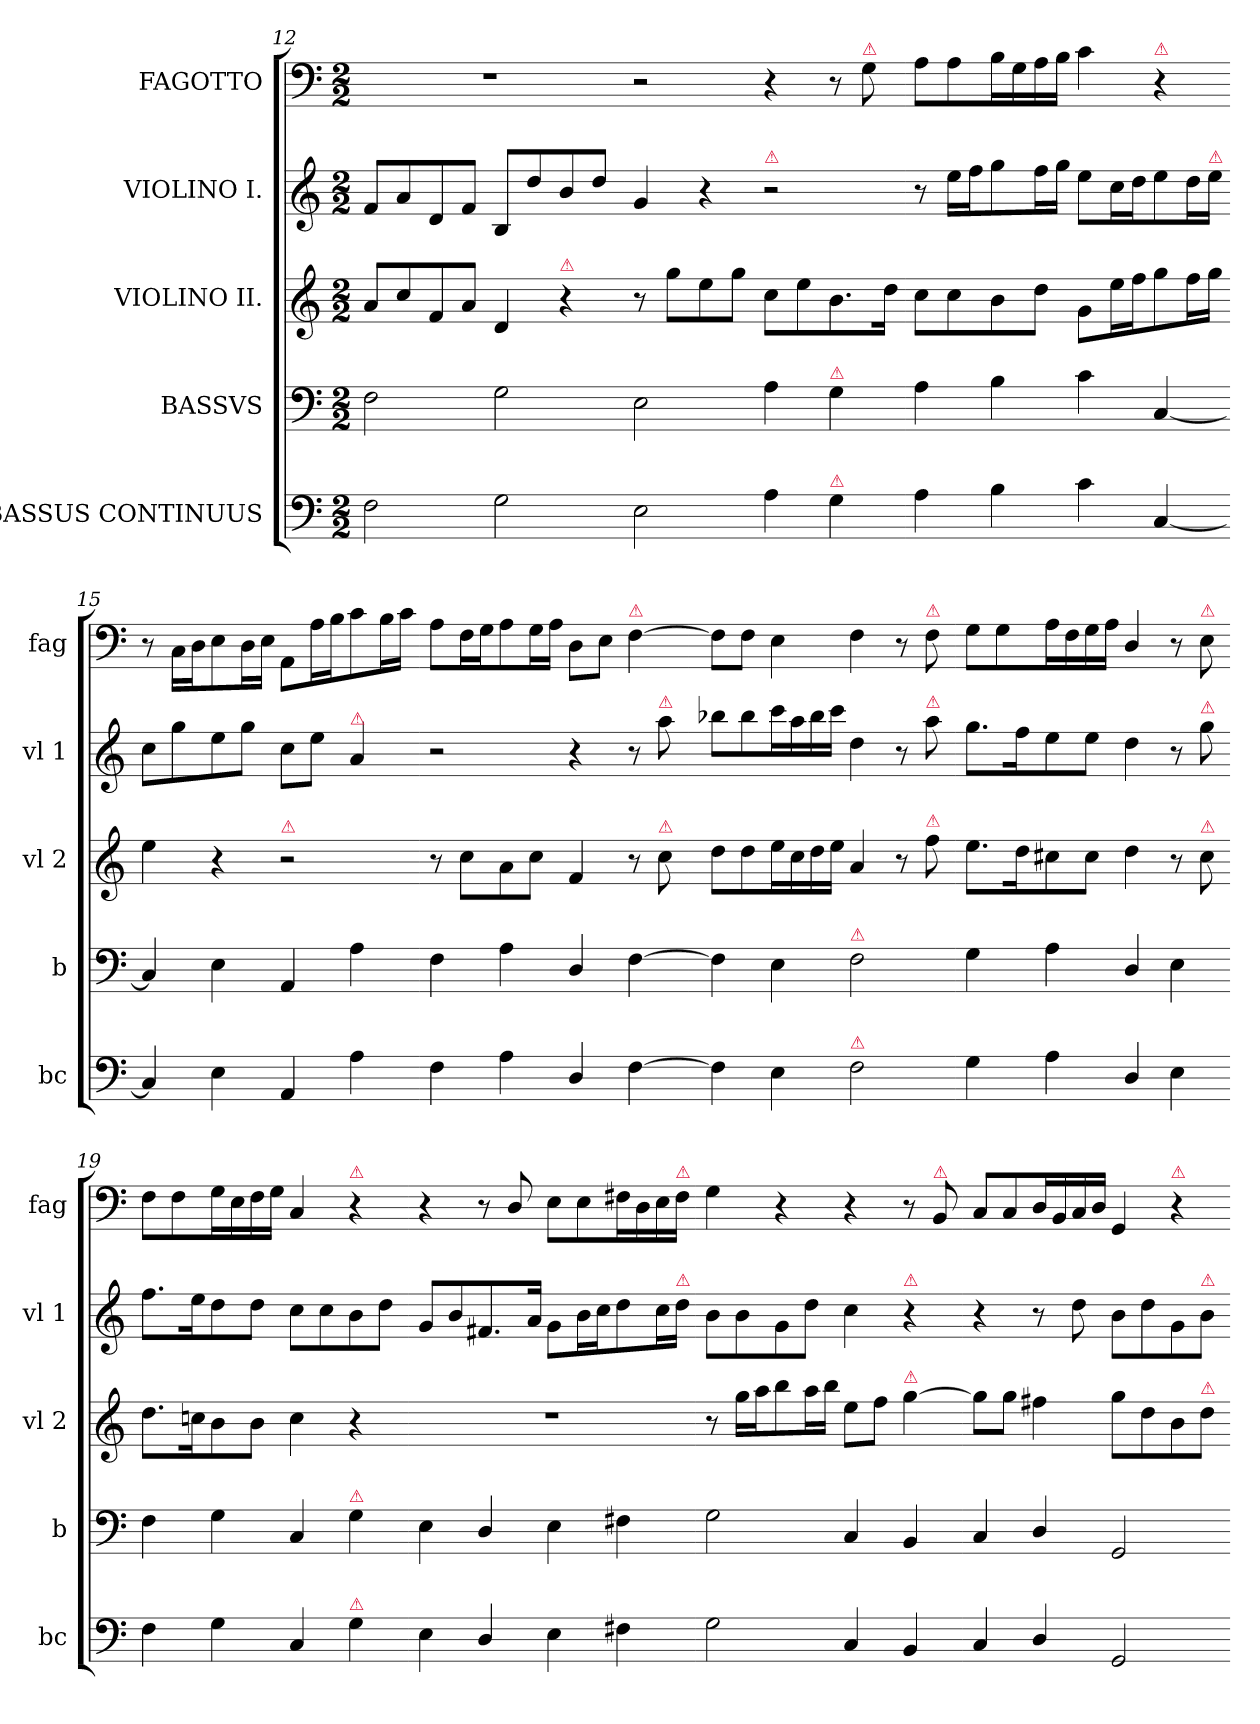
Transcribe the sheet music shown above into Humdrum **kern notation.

**kern	**kern	**kern	**kern	**kern
*part5	*part4	*part3	*part2	*part1
*staff5	*staff4	*staff3	*staff2	*staff1
*I"BASSUS CONTINUUS	*I"BASSVS	*I"VIOLINO II.	*I"VIOLINO I.	*I"FAGOTTO
*I'bc	*I'b	*I'vl 2	*I'vl 1	*I'fag
*clefF4	*clefF4	*clefG2	*clefG2	*clefF4
*k[]	*k[]	*k[]	*k[]	*k[]
*C:	*C:	*C:	*C:	*C:
*M2/2	*M2/2	*M2/2	*M2/2	*M2/2
=12	=12	=12	=12	=12
2F\	2F\	8a/L	8f/L	1r
.	.	8cc/	8a/	.
.	.	8f/	8d/	.
.	.	8a/J	8f/J	.
2G\	2G\	4d/	8B/L	.
.	.	.	8dd/	.
!	!	!LO:TX:a:color=crimson:t=⚠	!	!
.	.	4r	8b/	.
.	.	.	8dd/J	.
=13-	=13-	=13-	=13-	=13-
2E\	2E\	8r	4g/	2r
.	.	8gg\L	.	.
.	.	8ee\	4r	.
.	.	8gg\J	.	.
!	!	!	!LO:TX:a:color=crimson:t=⚠	!
4A\	4A\	8cc\L	2r	4r
.	.	8ee\	.	.
!	!LO:TX:a:color=crimson:t=⚠	!	!	!
!LO:TX:a:color=crimson:t=⚠	!	!	!	!
4G\	4G\	8.b\	.	8r
!	!	!	!	!LO:TX:a:color=crimson:t=⚠
.	.	.	.	8G\
.	.	16dd\Jk	.	.
=14-	=14-	=14-	=14-	=14-
4A\	4A\	8cc\L	8r	8A\L
.	.	8cc\	16ee\LL	8A\
.	.	.	16ff\J	.
4B\	4B\	8b\	8gg\	16B\L
.	.	.	.	16G\
.	.	8dd\J	16ff\L	16A\
.	.	.	16gg\JJ	16B\JJ
4c\	4c\	8g\L	8ee\L	4c\
.	.	16ee\L	16cc\L	.
.	.	16ff\J	16dd\J	.
!	!	!	!	!LO:TX:a:color=crimson:t=⚠
[4C/	[4C/	8gg\	8ee\	4r
.	.	16ff\L	16dd\L	.
!	!	!	!LO:TX:a:color=crimson:t=⚠	!
.	.	16gg\JJ	16ee\JJ	.
=15-	=15-	=15-	=15-	=15-
4C/]	4C/]	4ee\	8cc\L	8r
.	.	.	8gg\	16C\LL
.	.	.	.	16D\J
4E\	4E\	4r	8ee\	8E\
.	.	.	8gg\J	16D\L
.	.	.	.	16E\JJ
!	!	!LO:TX:a:color=crimson:t=⚠	!	!
4AA/	4AA/	2r	8cc\L	8AA\L
.	.	.	8ee\J	16A\L
.	.	.	.	16B\J
!	!	!	!LO:TX:a:color=crimson:t=⚠	!
4A\	4A\	.	4a/	8c\
.	.	.	.	16B\L
.	.	.	.	16c\JJ
=16-	=16-	=16-	=16-	=16-
4F\	4F\	8r	2r	8A\L
.	.	8cc\L	.	16F\L
.	.	.	.	16G\J
4A\	4A\	8a\	.	8A\
.	.	8cc\J	.	16G\L
.	.	.	.	16A\JJ
4D/	4D/	4f/	4r	8D\L
.	.	.	.	8E\J
!	!	!	!	!LO:TX:a:color=crimson:t=⚠
[4F\	[4F\	8r	8r	[4F\
!	!	!	!LO:TX:a:color=crimson:t=⚠	!
!	!	!LO:TX:a:color=crimson:t=⚠	!	!
.	.	8cc\	8aa\	.
=17-	=17-	=17-	=17-	=17-
4F\]	4F\]	8dd\L	8bb-X\L	8F\L]
.	.	8dd\	8bb-\	8F\J
4E\	4E\	16ee\L	16ccc\L	4E\
.	.	16cc\	16aa\	.
.	.	16dd\	16bb-\	.
.	.	16ee\JJ	16ccc\JJ	.
!	!LO:TX:a:color=crimson:t=⚠	!	!	!
!LO:TX:a:color=crimson:t=⚠	!	!	!	!
2F\	2F\	4a/	4dd\	4F\
.	.	8r	8r	8r
!	!	!	!	!LO:TX:a:color=crimson:t=⚠
!	!	!	!LO:TX:a:color=crimson:t=⚠	!
!	!	!LO:TX:a:color=crimson:t=⚠	!	!
.	.	8ff\	8aa\	8F\
=18-	=18-	=18-	=18-	=18-
4G\	4G\	8.ee\L	8.gg\L	8G\L
.	.	.	.	8G\
.	.	16dd\K	16ff\K	.
4A\	4A\	8cc#X\	8ee\	16A\L
.	.	.	.	16F\
.	.	8cc#\J	8ee\J	16G\
.	.	.	.	16A\JJ
4D/	4D/	4dd\	4dd\	4D/
4E\	4E\	8r	8r	8r
!	!	!	!	!LO:TX:a:color=crimson:t=⚠
!	!	!	!LO:TX:a:color=crimson:t=⚠	!
!	!	!LO:TX:a:color=crimson:t=⚠	!	!
.	.	8cc#\	8gg\	8E\
=19-	=19-	=19-	=19-	=19-
4F\	4F\	8.dd\L	8.ff\L	8F\L
.	.	.	.	8F\
.	.	16ccn\K	16ee\K	.
4G\	4G\	8b\	8dd\	16G\L
.	.	.	.	16E\
.	.	8b\J	8dd\J	16F\
.	.	.	.	16G\JJ
4C/	4C/	4cc\	8cc\L	4C/
.	.	.	8cc\	.
!	!	!	!	!LO:TX:a:color=crimson:t=⚠
!	!LO:TX:a:color=crimson:t=⚠	!	!	!
!LO:TX:a:color=crimson:t=⚠	!	!	!	!
4G\	4G\	4r	8b\	4r
.	.	.	8dd\J	.
=20-	=20-	=20-	=20-	=20-
4E\	4E\	1r	8g/L	4r
.	.	.	8b/	.
4D/	4D/	.	8.f#X/	8r
.	.	.	.	8D/
.	.	.	16a/Jk	.
4E\	4E\	.	8g\L	8E\L
.	.	.	16b\L	8E\
.	.	.	16cc\J	.
4F#X\	4F#X\	.	8dd\	16F#X\L
.	.	.	.	16D\
.	.	.	16cc\L	16E\
!	!	!	!	!LO:TX:a:color=crimson:t=⚠
!	!	!	!LO:TX:a:color=crimson:t=⚠	!
.	.	.	16dd\JJ	16F#\JJ
=21-	=21-	=21-	=21-	=21-
2G\	2G\	8r	8b\L	4G\
.	.	16gg\LL	8b\	.
.	.	16aa\J	.	.
.	.	8bb\	8g\	4r
.	.	16aa\L	8dd\J	.
.	.	16bb\JJ	.	.
4C/	4C/	8ee\L	4cc\	4r
.	.	8ff\J	.	.
!	!	!	!LO:TX:a:color=crimson:t=⚠	!
!	!	!LO:TX:a:color=crimson:t=⚠	!	!
4BB/	4BB/	[4gg\	4r	8r
!	!	!	!	!LO:TX:a:color=crimson:t=⚠
.	.	.	.	8BB/
=22-	=22-	=22-	=22-	=22-
4C/	4C/	8gg\L]	4r	8C/L
.	.	8gg\J	.	8C/
4D/	4D/	4ff#X\	8r	16D/L
.	.	.	.	16BB/
.	.	.	8dd\	16C/
.	.	.	.	16D/JJ
2GG/	2GG/	8gg\L	8b\L	4GG/
.	.	8dd\	8dd\	.
!	!	!	!	!LO:TX:a:color=crimson:t=⚠
.	.	8b\	8g\	4r
!	!	!	!LO:TX:a:color=crimson:t=⚠	!
!	!	!LO:TX:a:color=crimson:t=⚠	!	!
.	.	8dd\J	8b\J	.
=-	=-	=-	=-	=-
*-	*-	*-	*-	*-
